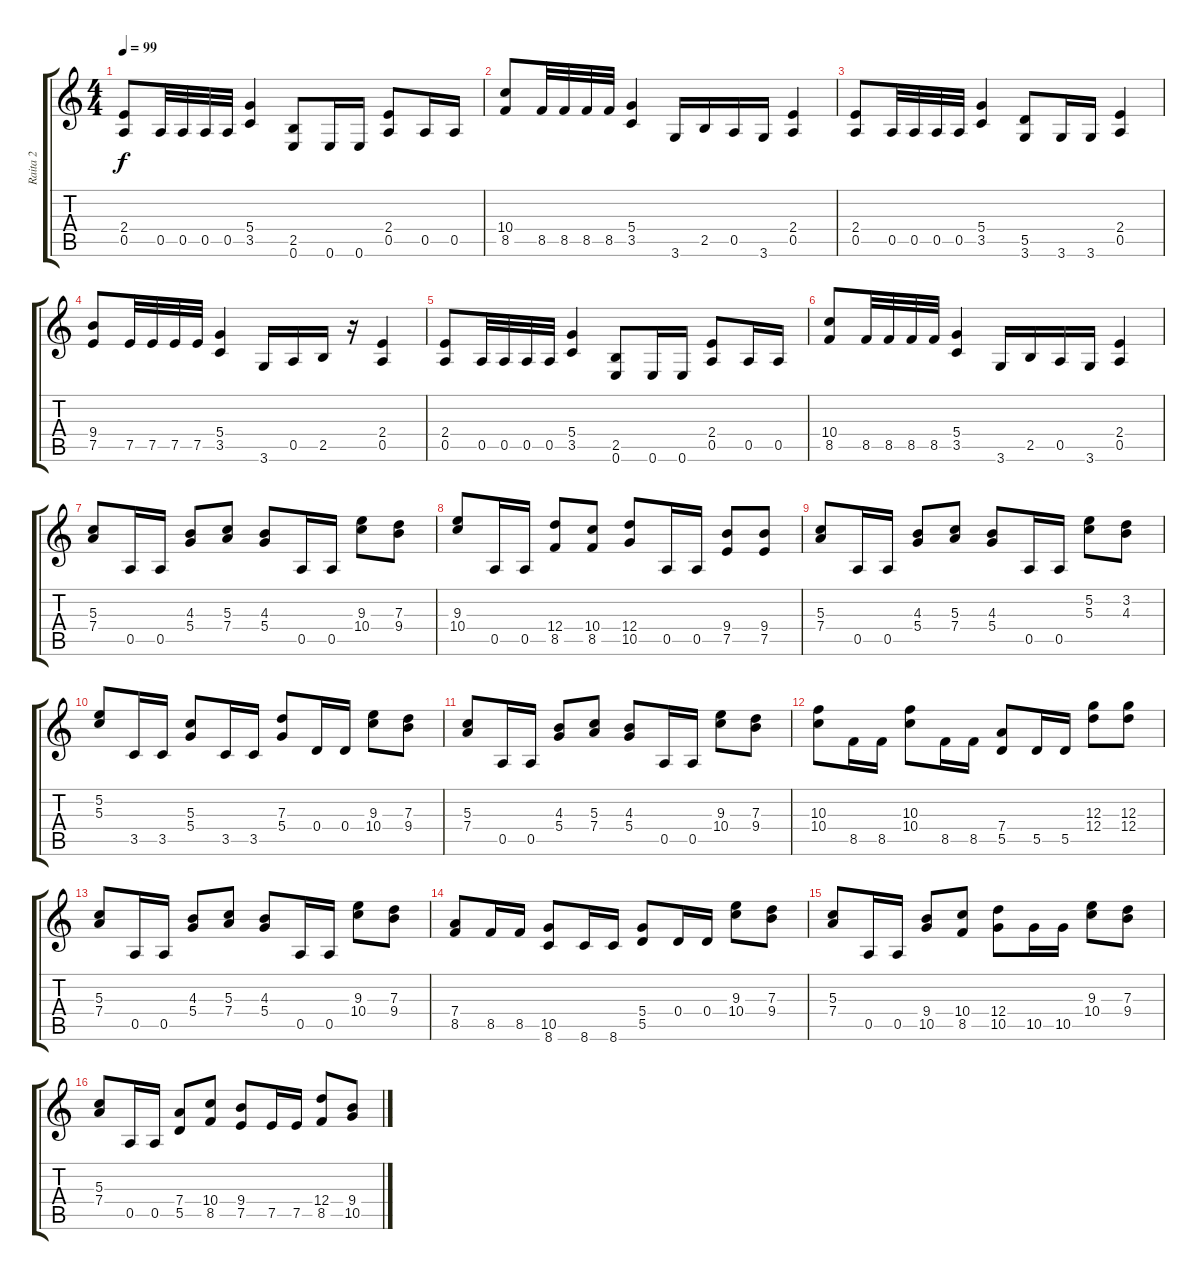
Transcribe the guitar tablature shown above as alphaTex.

\track ("Raita 2" "Raita 2") {instrument distortionguitar}
\staff {score tabs}
\tuning (E4 B3 G3 D3 A2 E2) {hide}
\ts (4 4)
\tempo 99
\clef g2
\ks c
(2.4 0.5).8{dy f} 0.5.32 0.5.32 0.5.32 0.5.32 (5.4 3.5).4 (2.5 0.6).8 0.6.16 0.6.16 (2.4 0.5).8 0.5.16 0.5.16 |
(10.4 8.5).8 8.5.32 8.5.32 8.5.32 8.5.32 (5.4 3.5).4 3.6.16 2.5.16 0.5.16 3.6.16 (2.4 0.5).4 |
(2.4 0.5).8 0.5.32 0.5.32 0.5.32 0.5.32 (5.4 3.5).4 (5.5 3.6).8 3.6.16 3.6.16 (2.4 0.5).4 |
(9.4 7.5).8 7.5.32 7.5.32 7.5.32 7.5.32 (5.4 3.5).4 3.6.16 0.5.16 2.5.16 r.16 (2.4 0.5).4 |
(2.4 0.5).8 0.5.32 0.5.32 0.5.32 0.5.32 (5.4 3.5).4 (2.5 0.6).8 0.6.16 0.6.16 (2.4 0.5).8 0.5.16 0.5.16 |
(10.4 8.5).8 8.5.32 8.5.32 8.5.32 8.5.32 (5.4 3.5).4 3.6.16 2.5.16 0.5.16 3.6.16 (2.4 0.5).4 |
(5.3 7.4).8 0.5.16 0.5.16 (4.3 5.4).8 (5.3 7.4).8 (4.3 5.4).8 0.5.16 0.5.16 (9.3 10.4).8 (7.3 9.4).8 |
(9.3 10.4).8 0.5.16 0.5.16 (12.4 8.5).8 (10.4 8.5).8 (12.4 10.5).8 0.5.16 0.5.16 (9.4 7.5).8 (9.4 7.5).8 |
(5.3 7.4).8 0.5.16 0.5.16 (4.3 5.4).8 (5.3 7.4).8 (4.3 5.4).8 0.5.16 0.5.16 (5.2 5.3).8 (3.2 4.3).8 |
(5.2 5.3).8 3.5.16 3.5.16 (5.3 5.4).8 3.5.16 3.5.16 (7.3 5.4).8 0.4.16 0.4.16 (9.3 10.4).8 (7.3 9.4).8 |
(5.3 7.4).8 0.5.16 0.5.16 (4.3 5.4).8 (5.3 7.4).8 (4.3 5.4).8 0.5.16 0.5.16 (9.3 10.4).8 (7.3 9.4).8 |
(10.3 10.4).8 8.5.16 8.5.16 (10.3 10.4).8 8.5.16 8.5.16 (7.4 5.5).8 5.5.16 5.5.16 (12.3 12.4).8 (12.3 12.4).8 |
(5.3 7.4).8 0.5.16 0.5.16 (4.3 5.4).8 (5.3 7.4).8 (4.3 5.4).8 0.5.16 0.5.16 (9.3 10.4).8 (7.3 9.4).8 |
(7.4 8.5).8 8.5.16 8.5.16 (10.5 8.6).8 8.6.16 8.6.16 (5.4 5.5).8 0.4.16 0.4.16 (9.3 10.4).8 (7.3 9.4).8 |
(5.3 7.4).8 0.5.16 0.5.16 (9.4 10.5).8 (10.4 8.5).8 (12.4 10.5).8 10.5.16 10.5.16 (9.3 10.4).8 (7.3 9.4).8 |
(5.3 7.4).8 0.5.16 0.5.16 (7.4 5.5).8 (10.4 8.5).8 (9.4 7.5).8 7.5.16 7.5.16 (12.4 8.5).8 (9.4 10.5).8
